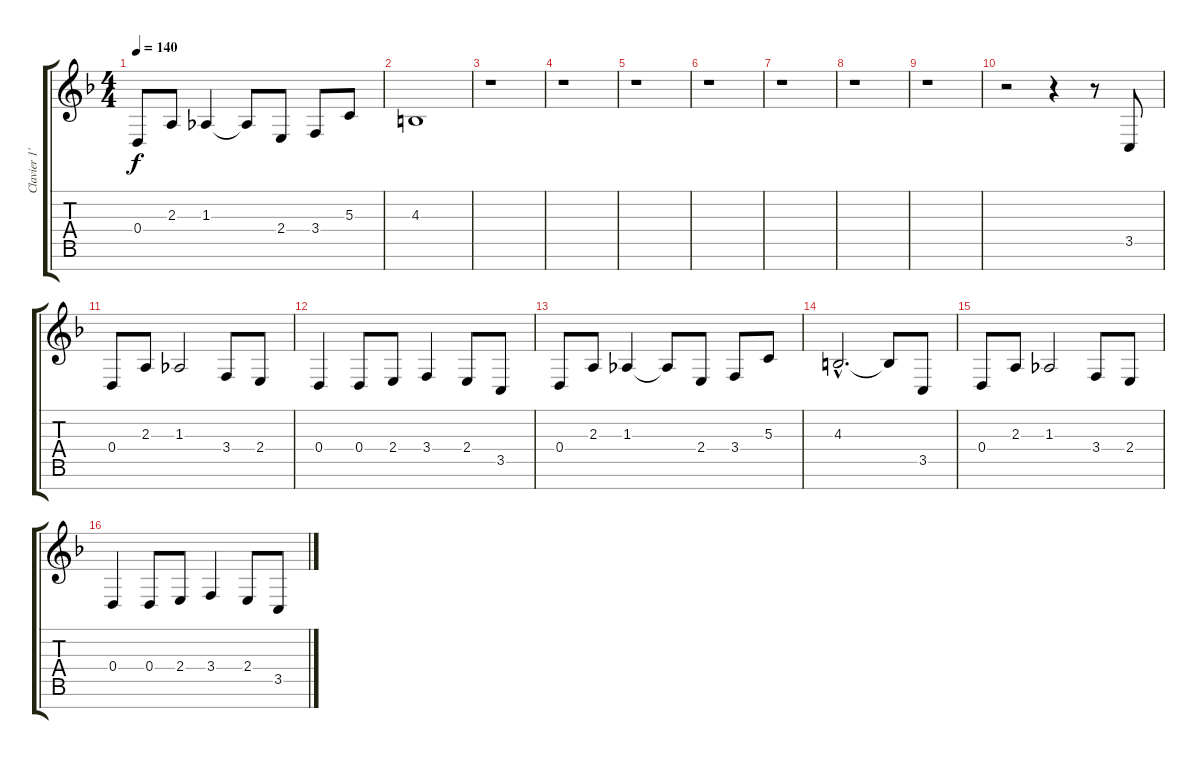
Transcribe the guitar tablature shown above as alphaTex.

\track ("Clavier 1'" "Clavier 1'") {instrument lead2sawtooth}
\staff {score tabs}
\tuning (E4 B3 G3 D3 A2 E2 B1) {hide}
\ts (4 4)
\tempo 140
\clef g2
\ks f
0.4.8{dy f} 2.3.8 1.3.4 1.3{t}.8 2.4.8 3.4.8 5.3.8 |
4.3.1 |
r.1 |
r.1 |
r.1 |
r.1 |
r.1 |
r.1 |
r.1 |
r.2 r.4 r.8 3.5.8 |
0.4.8 2.3.8 1.3.2 3.4.8 2.4.8 |
0.4.4 0.4.8 2.4.8 3.4.4 2.4.8 3.5.8 |
0.4.8 2.3.8 1.3.4 1.3{t}.8 2.4.8 3.4.8 5.3.8 |
4.3{hac}.2{d} 4.3{t}.8 3.5.8 |
0.4.8 2.3.8 1.3.2 3.4.8 2.4.8 |
0.4.4 0.4.8 2.4.8 3.4.4 2.4.8 3.5.8
